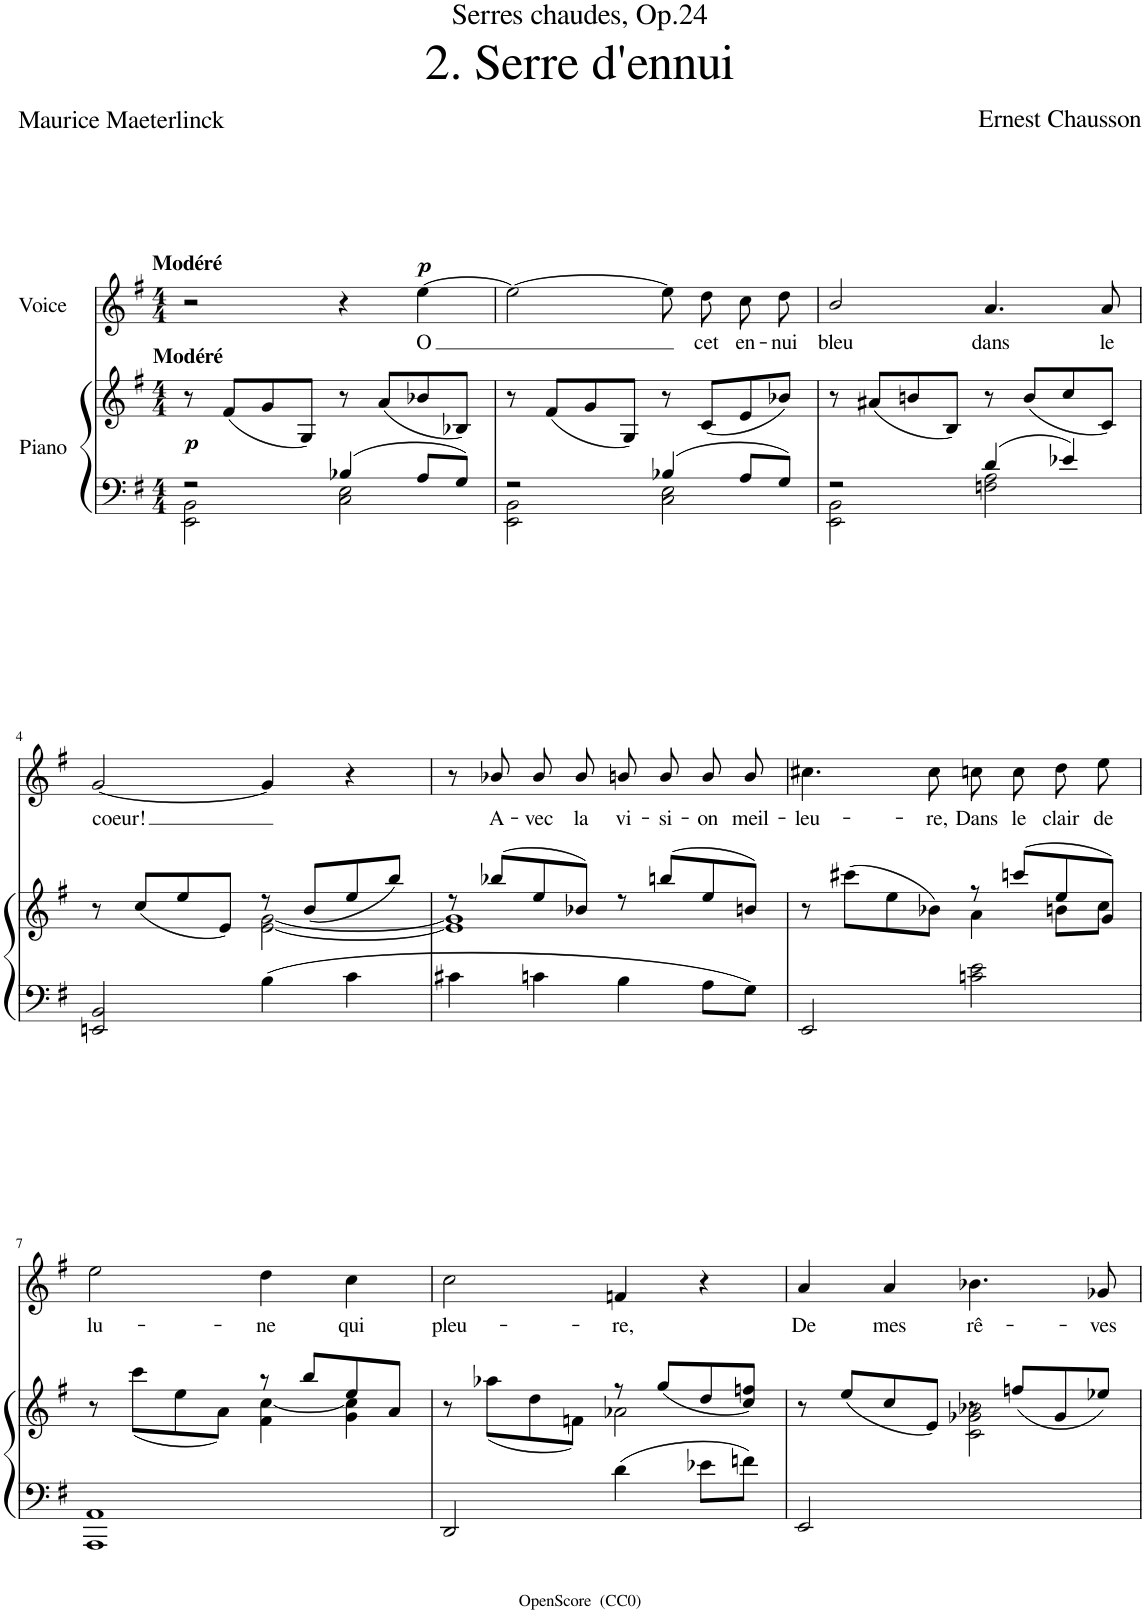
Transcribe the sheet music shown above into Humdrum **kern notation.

**kern	**kern	**dynam	**kern	**text	**dynam
*part2	*part2	*part2	*part1	*part1	*part1
*staff3	*staff2	*staff2/3	*staff1	*staff1	*staff1
*I"Piano	*	*	*I"Voice	*	*
*I'Pno	*	*	*	*	*
*clefF4	*clefG2	*	*clefG2	*	*
*k[f#]	*k[f#]	*	*k[f#]	*	*
*M4/4	*M4/4	*	*M4/4	*	*
=1	=1	=1	=1	=1	=1
*^	*	*	*	*	*
!	!	!	!	!LO:TX:a:B:t=Modéré	!	!
!	!	!LO:TX:a:B:t=Modéré	!	!	!	!
!	!	!	!LO:DY:b	!	!	!
2r	2EE\ 2BB\	8r	p	2r	.	.
.	.	(8f#/L	.	.	.	.
.	.	8g/	.	.	.	.
.	.	8G/J)	.	.	.	.
4B-X/	2C\ 2E\	8r	.	4r	.	.
.	.	(8a/L	.	.	.	.
!	!	!	!	!	!LO:LY:b	!LO:DY:a
8A/L	.	8b-X/	.	[4ee\	O	p
8G/J	.	8B-X/J)	.	.	.	.
=2	=2	=2	=2	=2	=2	=2
2r	2EE\ 2BB\	8r	.	2ee\_	.	.
.	.	(8f#/L	.	.	.	.
.	.	8g/	.	.	.	.
.	.	8G/J)	.	.	.	.
4B-X/	2C\ 2E\	8r	.	8ee\L]	.	.
!	!	!	!	!	!LO:LY:b	!
.	.	(8c/L	.	8dd\J	cet	.
!	!	!	!	!	!LO:LY:b	!
8A/L	.	8e/	.	8cc\L	en-	.
!	!	!	!	!	!LO:LY:b	!
8G/J	.	8b-X/J)	.	8dd\J	-nui	.
=3	=3	=3	=3	=3	=3	=3
!	!	!	!	!	!LO:LY:b	!
2r	2EE\ 2BB\	8r	.	2b/	bleu	.
.	.	(8a#X/L	.	.	.	.
.	.	8bn/	.	.	.	.
.	.	8B/J)	.	.	.	.
!	!	!	!	!	!LO:LY:b	!
4d/	2Fn\ 2A\	8r	.	4.a/	dans	.
.	.	(8b/L	.	.	.	.
4e-X/	.	8cc/	.	.	.	.
!	!	!	!	!	!LO:LY:b	!
.	.	8c/J)	.	8a/	le	.
*v	*v	*	*	*	*	*
!!LO:LB:g=z
=4	=4	=4	=4	=4	=4
*	*^	*	*	*	*
!	!	!	!	!	!LO:LY:b	!
2EEn/ 2BB/	8r	2ryy	.	[2g/	coeur!	.
.	(<8cc/L	.	.	.	.	.
.	8ee/	.	.	.	.	.
.	8e/J)	.	.	.	.	.
4B\	8r	[2e\ [2g\	.	4g/]	.	.
.	(<8b/L	.	.	.	.	.
4c\	8ee/	.	.	4r	.	.
.	8bb/J)	.	.	.	.	.
=5	=5	=5	=5	=5	=5	=5
4c#X\	8r	1e] 1g]	.	8r	.	.
!	!	!	!	!	!LO:LY:b	!
.	(8bb-X/L	.	.	8b-X/	A-	.
!	!	!	!	!	!LO:LY:b	!
4cn\	8ee/	.	.	8b-/L	-vec	.
!	!	!	!	!	!LO:LY:b	!
.	8b-X/J)	.	.	8b-/J	la	.
!	!	!	!	!	!LO:LY:b	!
4B\	8r	.	.	8bn/L	vi-	.
!	!	!	!	!	!LO:LY:b	!
.	(8bbn/L	.	.	8b/J	-si-	.
!	!	!	!	!	!LO:LY:b	!
8A\L	8ee/	.	.	8b/L	-on	.
!	!	!	!	!	!LO:LY:b	!
8G\J	8bn/J)	.	.	8b/J	meil-	.
=6	=6	=6	=6	=6	=6	=6
!	!	!	!	!	!LO:LY:b	!
2EE/	8r	2ryy	.	4.cc#X\	-leu-	.
.	(8ccc#X\L	.	.	.	.	.
.	8ee\	.	.	.	.	.
!	!	!	!	!	!LO:LY:b	!
.	8b-X\J)	.	.	8cc#\	-re,	.
!	!	!	!	!	!LO:LY:b	!
2cn\ 2e\	8r	4a\	.	8ccn\L	Dans	.
!	!	!	!	!	!LO:LY:b	!
.	(8cccn/L	.	.	8cc\J	le	.
!	!	!	!	!	!LO:LY:b	!
.	8ee/	8bn\L	.	8dd\L	clair	.
!	!	!	!	!	!LO:LY:b	!
.	8g/J)	8cc\J	.	8ee\J	de	.
!!LO:LB:g=z
=7	=7	=7	=7	=7	=7	=7
!	!	!	!	!	!LO:LY:b	!
1AAA 1AA	8r	2ryy	.	2ee\	lu-	.
.	(<8ccc\L	.	.	.	.	.
.	8ee\	.	.	.	.	.
.	8a\J)	.	.	.	.	.
!	!	!	!	!	!LO:LY:b	!
.	8r	4f#\ [4cc\	.	4dd\	-ne	.
.	8bb/L	.	.	.	.	.
!	!	!	!	!	!LO:LY:b	!
.	8ee/	4g\ 4cc\]	.	4cc\	qui	.
.	8a/J	.	.	.	.	.
=8	=8	=8	=8	=8	=8	=8
!	!	!	!	!	!LO:LY:b	!
2DD/	8r	2ryy	.	2cc\	pleu-	.
.	(<8aa-X\L	.	.	.	.	.
.	8dd\	.	.	.	.	.
.	8fn\J)	.	.	.	.	.
!	!	!	!	!	!LO:LY:b	!
4d\	8r	2a-X\	.	4fn/	-re,	.
.	(<8gg/L	.	.	.	.	.
8e-X\L	8dd/	.	.	4r	.	.
8fn\J	8cc/ 8ffn/J)	.	.	.	.	.
=9	=9	=9	=9	=9	=9	=9
!	!	!	!	!	!LO:LY:b	!
2EE/	8r	2ryy	.	4a/	De	.
.	(8ee/L	.	.	.	.	.
!	!	!	!	!	!LO:LY:b	!
.	8cc/	.	.	4a/	mes	.
.	8e/J)	.	.	.	.	.
!	!	!	!	!	!LO:LY:b	!
2ryy	8r	2c\ 2g-X\ 2b-X\	.	4.b-X\	rê-	.
.	(8ffn/L	.	.	.	.	.
.	8g-/	.	.	.	.	.
!	!	!	!	!	!LO:LY:b	!
.	8ee-X/J)	.	.	8g-X/	-ves	.
*	*v	*v	*	*	*	*
=	=	=	=	=	=
*-	*-	*-	*-	*-	*-
